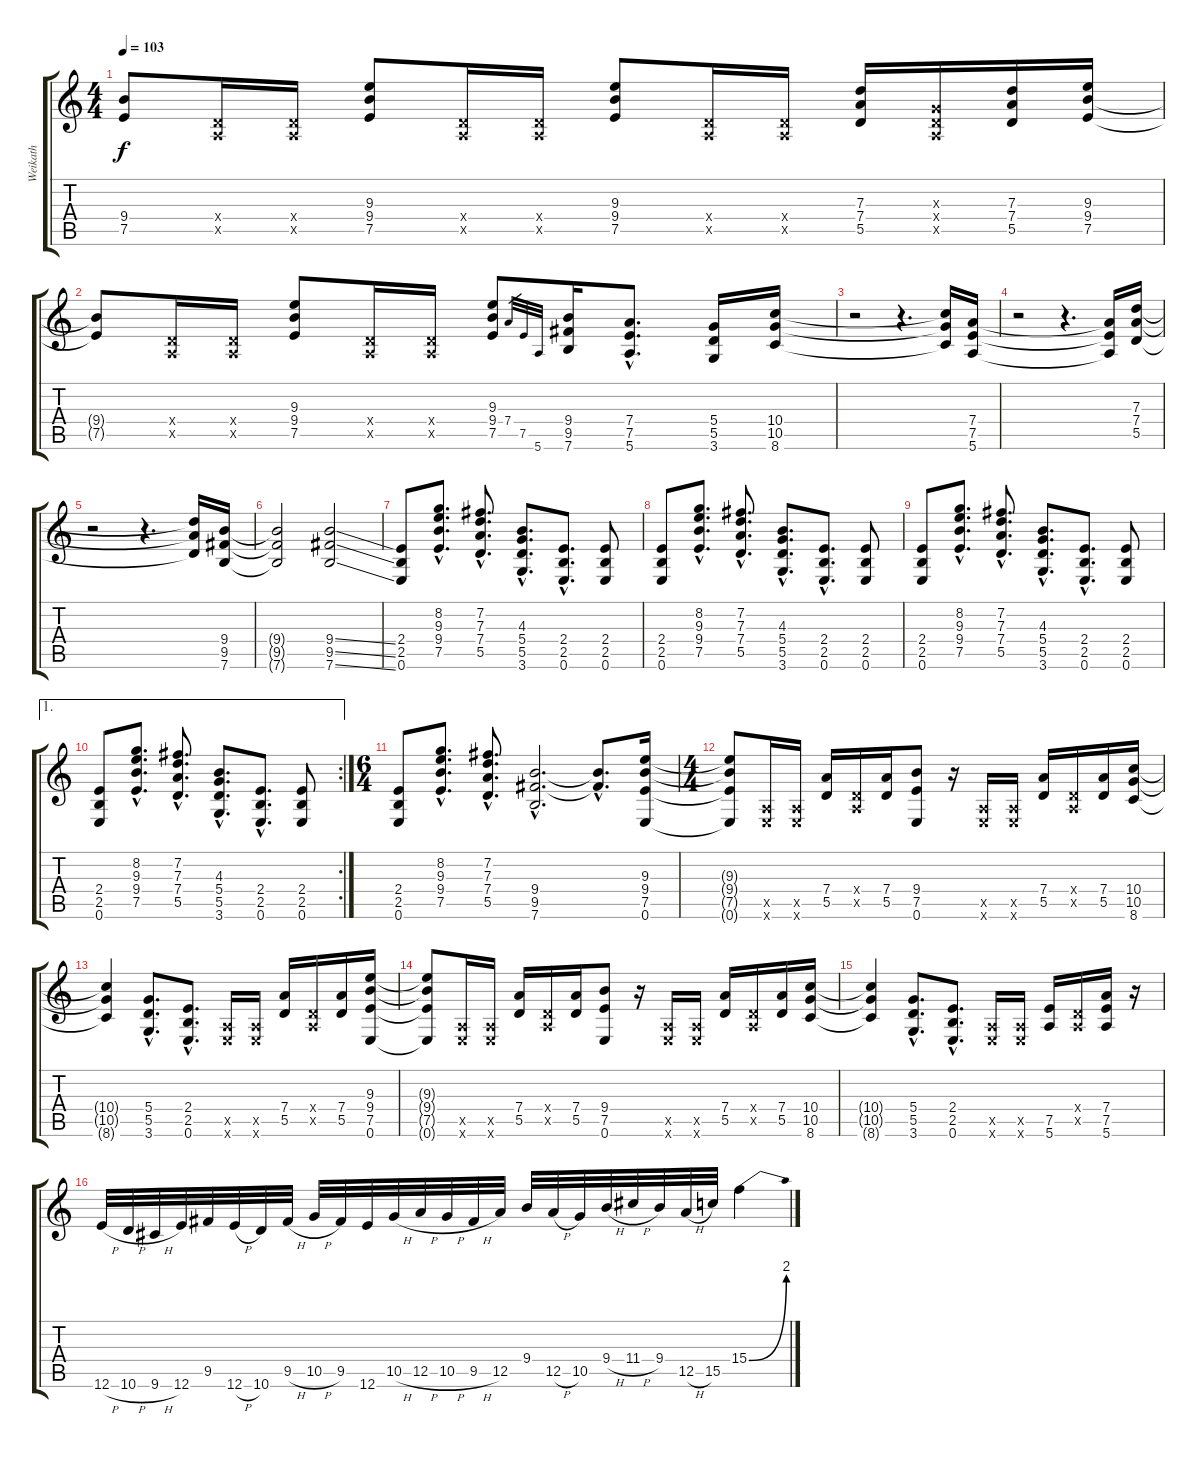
\track ("Weikath" "Weikath") {instrument distortionguitar}
\staff {score tabs}
\tuning (E4 B3 G3 D3 A2 E2) {hide}
\ts (4 4)
\tempo 103
\clef g2
\ks c
(9.4{t} 7.5{t}).8{dy f} (0.4{x} 0.5{x}).16 (0.4{x} 0.5{x}).16 (9.3 9.4 7.5).8 (0.4{x} 0.5{x}).16 (0.4{x} 0.5{x}).16 (9.3 9.4 7.5).8 (0.4{x} 0.5{x}).16 (0.4{x} 0.5{x}).16 (7.3 7.4 5.5).16 (0.3{x} 0.4{x} 0.5{x}).16 (7.3 7.4 5.5).16 (9.3 9.4 7.5).16 |
(9.4{t} 7.5{t}).8 (0.4{x} 0.5{x}).16 (0.4{x} 0.5{x}).16 (9.3 9.4 7.5).8 (0.4{x} 0.5{x}).16 (0.4{x} 0.5{x}).16 (9.3 9.4 7.5).8 7.4.32{gr} 7.5.32{gr} 5.6.32{gr} (9.4 9.5 7.6).16 (7.4{hac} 7.5{hac} 5.6{hac}).8{d} (5.4 5.5 3.6).16 (10.4 10.5 8.6).16 |
r.2 r.4{d} (10.4{t} 10.5{t} 8.6{t}).16 (7.4 7.5 5.6).16 |
r.2 r.4{d} (7.4{t} 7.5{t} 5.6{t}).16 (7.3 7.4 5.5).16 |
r.2 r.4{d} (7.3{t} 7.4{t} 5.5{t}).16 (9.4 9.5 7.6).16 |
(9.4{t} 9.5{t} 7.6{t}).2 (9.4{ss} 9.5{ss} 7.6{ss}).2 |
(2.4 2.5 0.6).8 (8.2{hac} 9.3{hac} 9.4{hac} 7.5{hac}).8{d} (7.2{hac} 7.3{hac} 7.4{hac} 5.5{hac}).8{d} (4.3{hac} 5.4{hac} 5.5{hac} 3.6{hac}).8{d} (2.4{hac} 2.5{hac} 0.6{hac}).8{d} (2.4 2.5 0.6).8 |
(2.4 2.5 0.6).8 (8.2{hac} 9.3{hac} 9.4{hac} 7.5{hac}).8{d} (7.2{hac} 7.3{hac} 7.4{hac} 5.5{hac}).8{d} (4.3{hac} 5.4{hac} 5.5{hac} 3.6{hac}).8{d} (2.4{hac} 2.5{hac} 0.6{hac}).8{d} (2.4 2.5 0.6).8 |
(2.4 2.5 0.6).8 (8.2{hac} 9.3{hac} 9.4{hac} 7.5{hac}).8{d} (7.2{hac} 7.3{hac} 7.4{hac} 5.5{hac}).8{d} (4.3{hac} 5.4{hac} 5.5{hac} 3.6{hac}).8{d} (2.4{hac} 2.5{hac} 0.6{hac}).8{d} (2.4 2.5 0.6).8 |
\ae 1
\rc 2
(2.4 2.5 0.6).8 (8.2{hac} 9.3{hac} 9.4{hac} 7.5{hac}).8{d} (7.2{hac} 7.3{hac} 7.4{hac} 5.5{hac}).8{d} (4.3{hac} 5.4{hac} 5.5{hac} 3.6{hac}).8{d} (2.4{hac} 2.5{hac} 0.6{hac}).8{d} (2.4 2.5 0.6).8 |
\ts (6 4)
(2.4 2.5 0.6).8 (8.2{hac} 9.3{hac} 9.4{hac} 7.5{hac}).8{d} (7.2{hac} 7.3{hac} 7.4{hac} 5.5{hac}).8{d} (9.4{hac} 9.5{hac} 7.6{hac}).2{d} (9.4{hac t} 9.5{hac t}).8{d} (9.3 9.4 7.5 0.6).16 |
\ts (4 4)
(9.3{t} 9.4{t} 7.5{t} 0.6{t}).8 (0.5{x} 0.6{x}).16 (0.5{x} 0.6{x}).16 (7.4 5.5).16 (0.4{x} 0.5{x}).16 (7.4 5.5).16 (9.4 7.5 0.6).8 r.16 (0.5{x} 0.6{x}).16 (0.5{x} 0.6{x}).16 (7.4 5.5).16 (0.4{x} 0.5{x}).16 (7.4 5.5).16 (10.4 10.5 8.6).16 |
(10.4{t} 10.5{t} 8.6{t}).4 (5.4{hac} 5.5{hac} 3.6{hac}).8{d} (2.4{hac} 2.5{hac} 0.6{hac}).8{d} (0.5{x} 0.6{x}).16 (0.5{x} 0.6{x}).16 (7.4 5.5).16 (0.4{x} 0.5{x}).16 (7.4 5.5).16 (9.3 9.4 7.5 0.6).16 |
(9.3{t} 9.4{t} 7.5{t} 0.6{t}).8 (0.5{x} 0.6{x}).16 (0.5{x} 0.6{x}).16 (7.4 5.5).16 (0.4{x} 0.5{x}).16 (7.4 5.5).16 (9.4 7.5 0.6).8 r.16 (0.5{x} 0.6{x}).16 (0.5{x} 0.6{x}).16 (7.4 5.5).16 (0.4{x} 0.5{x}).16 (7.4 5.5).16 (10.4 10.5 8.6).16 |
(10.4{t} 10.5{t} 8.6{t}).4 (5.4{hac} 5.5{hac} 3.6{hac}).8{d} (2.4{hac} 2.5{hac} 0.6{hac}).8{d} (0.5{x} 0.6{x}).16 (0.5{x} 0.6{x}).16 (7.5 5.6).16 (0.4{x} 0.5{x}).16 (7.4 7.5 5.6).16 r.16 |
12.6{h}.32 10.6{h}.32 9.6{h}.32 12.6.32 9.5.32 12.6{h}.32 10.6.32 9.5{h}.32 10.5{h}.32 9.5.32 12.6.32 10.5{h}.32 12.5{h}.32 10.5{h}.32 9.5{h}.32 12.5.32 9.4.32 12.5{h}.32 10.5.32 9.4{h}.32 11.4{h}.32 9.4.32 12.5{h}.32 15.5.32 15.4{be (bend 0 0 60 8)}.4
